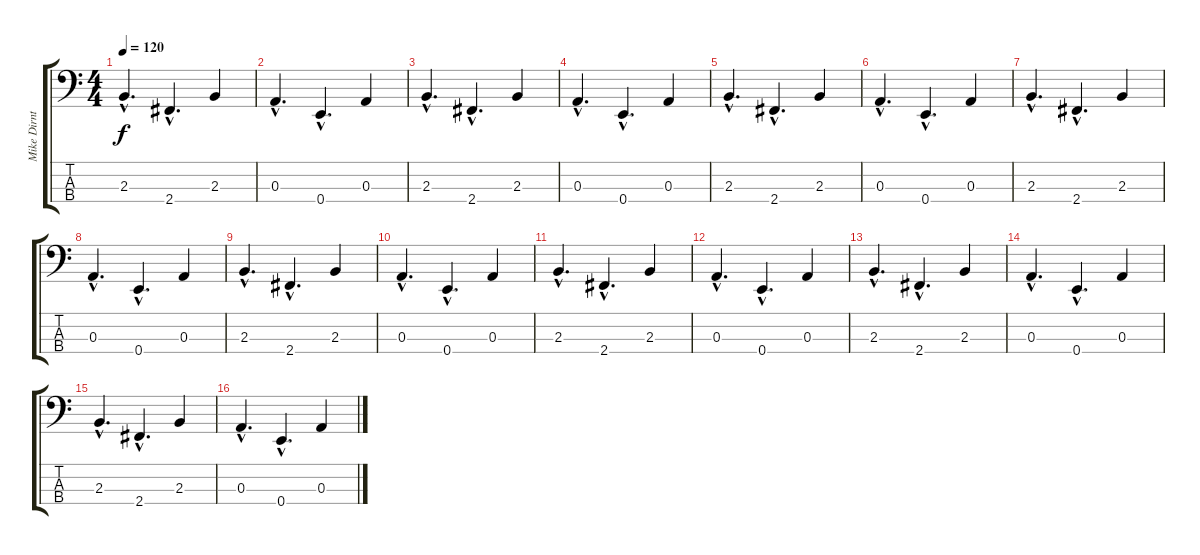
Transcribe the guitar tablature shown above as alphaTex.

\track ("Mike Dirnt" "Mike Dirnt") {instrument electricbassfinger}
\staff {score tabs}
\tuning (G2 D2 A1 E1) {hide}
\ts (4 4)
\tempo 120
\clef f4
\ks c
2.3{hac}.4{d dy f instrument electricbassfinger} 2.4{hac}.4{d} 2.3.4 |
0.3{hac}.4{d} 0.4{hac}.4{d} 0.3.4 |
2.3{hac}.4{d} 2.4{hac}.4{d} 2.3.4 |
0.3{hac}.4{d} 0.4{hac}.4{d} 0.3.4 |
2.3{hac}.4{d} 2.4{hac}.4{d} 2.3.4 |
0.3{hac}.4{d} 0.4{hac}.4{d} 0.3.4 |
2.3{hac}.4{d} 2.4{hac}.4{d} 2.3.4 |
0.3{hac}.4{d} 0.4{hac}.4{d} 0.3.4 |
2.3{hac}.4{d} 2.4{hac}.4{d} 2.3.4 |
0.3{hac}.4{d} 0.4{hac}.4{d} 0.3.4 |
2.3{hac}.4{d} 2.4{hac}.4{d} 2.3.4 |
0.3{hac}.4{d} 0.4{hac}.4{d} 0.3.4 |
2.3{hac}.4{d} 2.4{hac}.4{d} 2.3.4 |
0.3{hac}.4{d} 0.4{hac}.4{d} 0.3.4 |
2.3{hac}.4{d} 2.4{hac}.4{d} 2.3.4 |
0.3{hac}.4{d} 0.4{hac}.4{d} 0.3.4
